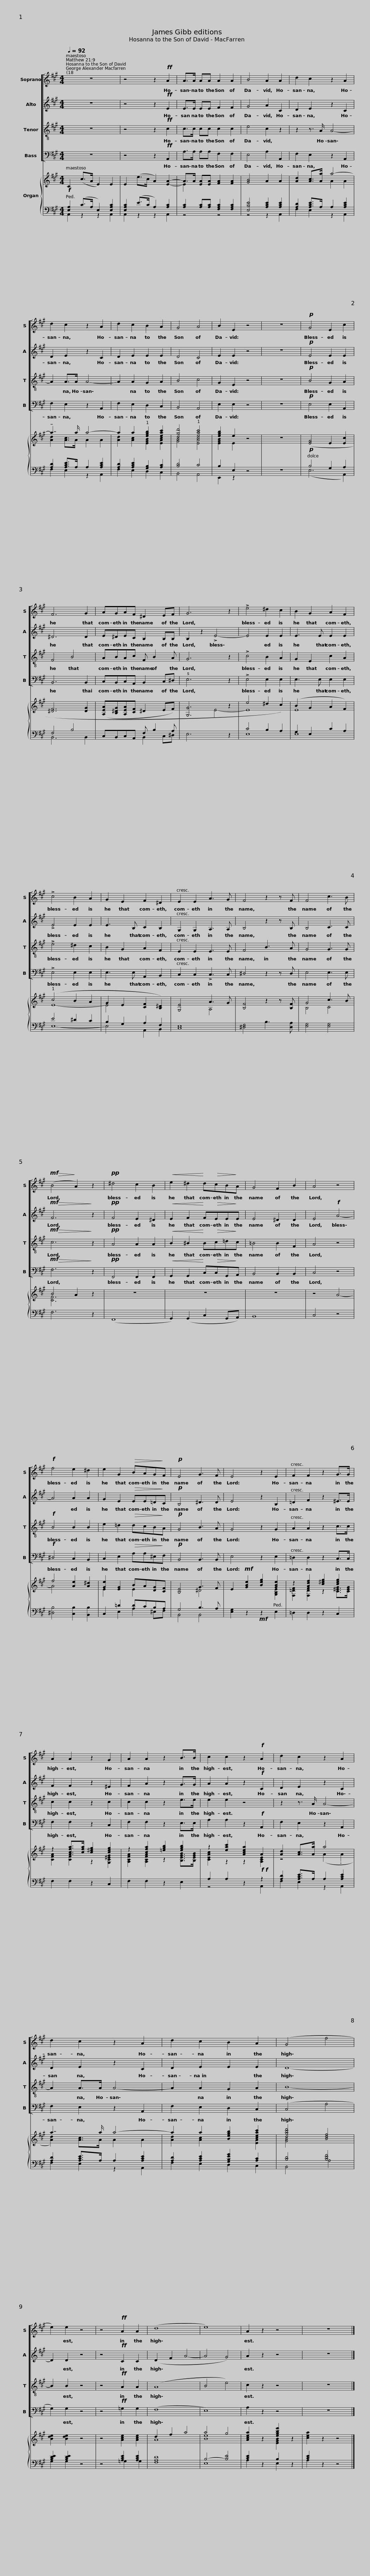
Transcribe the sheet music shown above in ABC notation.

X:1
%%score [ 1 2 3 4 ] { ( 5 6 ) | ( 7 8 ) }
L:1/8
Q:1/4=92
M:4/4
I:linebreak $
K:A
V:1 treble
V:2 treble
V:3 treble-8
V:4 bass
V:5 treble
V:6 treble
V:7 bass
V:8 bass
V:1
 z8 | z4 z2!ff! A2 | A>A AA A2 A2 | B4 A2 A2 | d2 c2 z2 A2 |$ %5
 d2 c2 z2 A2 | d2 c2 B2 A2 | G4 A4 | B2 E2 z4 | z8 | %10
!p! G4 E2 c2 |$ F6 G2 | AGAF ^D2 EF | G6 z2 | !>!e4 ^d2 c2 | %15
 B2 G2 A2 F2 |$ !>!c4 B2 A2 | G2 E2 F2 ^D2 | E2 E2 A3 G | F4 z2 z F | %20
 F4 c3 B |!mf!!>(! (B4!>)! A2) z2 |$!pp! ^d4 c2 B2 |!<(! e2 ^d2!<)! d!>(!cB!>)!A | G4 F2 B2 | %25
 A4 z4 |!f! f4 e2 ^d2 |$ e2 G2!>(! BAG!>)!F |!p! E4 G3 F | E4 z2 E2 | %30
 F2 F2 z2 G>G |$ A2 A2 z2 G2 | A2 A2 z2 B>B | c2 c2 z2!f! A2 | d2 c2 z2 A2 | %35
 d2 c2 z2 A2 |$ d2 c2 B2 A2 | (G4 f4 | e2) e2 z4 | z4!ff! A2 A2 | %40
 (d8 | e8) | A2 z2 z4 | z8 |] %44
V:2
 z8 | z4 z2!ff! E2 | E>E EE F2 F2 | G4 A2 C2 | D2 E2 z2 C2 |$ %5
 D2 E2 z2 C2 | D2 E2 E2 E2 | D4 C4 | E2 E2 z4 | z8 | %10
!p! E4 E2 E2 |$ ^D6 D2 | E^DEC B,2 B,B, | B,2 z2 !>!E4- | E4 E2 E2 | %15
 E3 E E2 E2 |$ !>!E4 E2 E2 | E3 B, C2 B,2 | G,2 G,2 A,3 A, | B,4 z2 z B, | %20
 B,4 C3 C |!mf!!>(! F6!>)! z2 |$!pp! F4 E2 ^D2 |!<(! E2 F2!<)! F!>(!EE!>)!E | E4 ^D2 D2 | %25
 E4!f! A4- | A4 A2 A2 |$ G2 E2!>(! EE!courtesy!=D!>)!C |!p! B,4 ^D3 D | E4 z2 B,2 | %30
 =D2 F2 z2 ^E>E |$ F2 F2 z2 ^E2 | F2 A2 z2 G>G | A2 A2 z2!f! C2 | D2 E2 z2 C2 | %35
 D2 E2 z2 C2 |$ D2 E2 E2 E2 | D8- | D2 D2 z4 | z4!ff! C2 C2 | %40
 (D2 F2 A4- | A4 G4) | A2 z2 z4 | z8 |] %44
V:3
 z8 | z4 z2!ff! c2 | c>c cc c2 c2 | e4 c2 z2 | z2 z3/2 A/ A4- |$ %5
 A2 A>A A4- | A2 A2 G2 A2 | B4 c4 | G2 E2 z4 | z8 | %10
!p! B4 G2 A2 |$ F4 B4 | ABAc F B2 A | G6 z2 | !>!c4 B2 A2 | %15
 G2 E2 c2 A2 |$ !>!e4 ^d2 c2 | B2 G2 A2 F2 | E2 E2 E3 E | F4 B3 A | %20
 G4 G3 G |!mf!!>(! c6!>)! z2 |$!pp! A4 A2 A2 |!<(! B2 ^B2!<)! B!>(!c!courtesy!=d!>)!c | !courtesy!=B4 B2 F2 | %25
 A4 z4 |!f! B4 B2 B2 |$ e2 !courtesy!=d2!>(! dcB!>)!A |!p! G4 B3 A | G4 z2 G2 | %30
 A2 A2 z2 c>c |$ c2 c2 z2 c2 | c2 c2 z2 e>e | e2 e2 z4 | z2 z3/2 A/ A4- | %35
 A2 A>A A4- |$ A2 A2 G2 A2 | B8- | B2 B2 z4 | z4!ff! A2 A2 | %40
 (A8 | B4 e4) | c2 z2 z4 | z8 |] %44
V:4
 z8 | z4 z2!ff! A,,2 | A,>A, A,A, F,2 F,2 | E,4 A,2 A,,2 | F,2 E,2 z2 A,,2 |$ %5
 F,2 E,2 z2 A,,2 | F,2 E,2 D,2 C,2 | B,,4 A,,4 | E,2 E,2 z4 | z8 | %10
!p! E,4 E,2 A,,2 |$ B,,6 B,,2 | C,B,,C,A,, B,,2 C,^D, | E,6 z2 | !>!E,4 E,2 E,2 | %15
 E,3 E, E,2 E,2 |$ !>!E,4 E,2 E,2 | E,3 E, A,,2 B,,2 | C,2 C,2 !>!C,3 C, | ^D,4 z2 z D, | %20
 E,4 E,3 E, |!mf!!>(! F,6!>)! z2 |$!pp! F,,4 F,,2 F,,2 |!<(! G,,2 G,,2!<)! C,!>(!C,G,,!>)!A,, | B,,4 B,,2 B,,2 | %25
 C,4 z4 |!f! ^D,4 C,2 B,,2 |$ C,2 E,2!>(! A,A,^E,!>)!F, |!p! B,,4 B,,3 B,, | E,4 z2 E,2 | %30
 =D,2 D,2 z2 C,>C, |$ F,2 F,2 z2 C,2 | F,2 F,2 z2 E,>E, | A,2 A,2 z2!f! A,,2 | F,2 E,2 z2 A,,2 | %35
 F,2 E,2 z2 A,,2 |$ F,2 E,2 D,2 C,2 | (C,4 A,4 | G,2) G,2 z4 | z4!ff! =G,2 G,2 | %40
 (F,8 | E,8) | A,2 z2 z4 | z8 |] %44
V:5
!f! C2 (c>A E2) E2 | E2 (e>c A2) [EA]2- | A>A [EA][EA] [FA]2 [FA]2 | [GB]4 A2 A2 | [Ad]2 [Ac]>[Aa] a4- |$ %5
 !tenuto!a7/2 a/ a4- | a2 a2 [egb]2 [eac']2 | [dgd']4 [eac']4 | [egb]2 e2 z4 | z8 | %10
!p! ([EG]4 E2 [Ec]2 |$ [^DF]6 [DG]2 | ([A,EA][B,^DG][A,EA][CF] !courtesy!^D2 EF) | [G,G]6 z2 | e4 ^d2 c2) | %15
 (B2 G2 A2 F2) |$ (c4 B2 A2 | G2 E2 [CF]2 [B,^D]2) | [G,E]4 A3 G | [B,F]4 z2 z [B,F] | %20
 G4 c3 B | B4 A2 z2 |$ z8 | z8 | z8 | %25
 x8 | f4 [Ae]2 [A^d]2 |$ [Ge]2 [EG]2 BA[DG][CF] | [B,E]4 G3 F | E2!mf! [GBe]2 [Beg]2 [GBe]2 | %30
 z2 [Adf]2 [c^eg]2 [ceg]2 |$ z2 [Acfa]>[cfa] [c^eg]2 [ceg]2 | z2 [cfa]2 [!courtesy!=egb]2 [egb]2 | z2 [eac']2 [Acea]2 A2 | [Ad]2 [Ac]>[Aa] a4 | %35
 a7/2 a/ a4- |$ a2 a2 [Begb]2 [ceac']2 | [dgbd']4 [Bdf]4 | [Bde]2 [Bde]2 z4 | z4 [Ace]2 [Ace]2 | %40
 d2 f2 a4 | a4 g4 | [Acea]2 z2 [egbe']2 z2 | [cea]2 z2 z4 |] %44
V:6
 x4 x4 | x4 x4 | E2 x2 x4 | x8 | x4 A2 A2 |$ %5
 [Ad]2 [Ac]>A A2 A2 | [Ad]2 [Ac]2 [EGB]2 [EAc]2 | [GB]4 [EAc]4 | [EGB]2 E2 z4 | x4 x4 | %10
 x4 x4 |$ x4 x4 | x4 x4 | x4 E4- | E8 | %15
 E8 |$ E8- | E4 x4 | x4 A,4 | x4 x4 | %20
 B,4 C4 | [CF]6 x2 |$ x4 x4 | x4 x4 | x4 x4 | %25
 z4 A4- | A4 x4 |$ E2 x2 E2 x2 | x4 ^D4 | x4 x2 [G,B,E]2 | %30
 [F,!courtesy!=DF]2 [F,DF]2 z2 [C^EG]>[CEG] |$ [CFA]2 [CF]2 z2 [G,C^EG]2 | [A,CFA]2 [A,CFA]2 z2 [B,EGB]>[B,EGB] | [CEAc]2 z2 z2 [A,CE]2 | z4 (A2 .A2 | %35
 [Ad]2) [Ac]>A A2 A2 |$ [Ad]2 [Ac]2 x2 [EA]2 | [GB]4 x4 | x4 x4 | x4 x4 | %40
 A8 | [Be]8 | x2 z2 [EGB]2 z2 | x4 x4 |] %44
V:7
 [E,A,]2 (C>A, E,2) [E,A,C]2 | [E,A,C]2 (E>C A,2) [A,C]2 | [A,C]2 [A,C][A,C] [F,A,C]2 [F,A,C]2 | [E,B,E]4 [A,CE]2 [A,CE]2 | [A,D]2 [A,CE]>A, A,2 [A,CE]2 |$ %5
 [A,D]2 [A,CE]>A, A,2 [A,CE]2 | [A,D]2 [A,CE]2 [G,B,]2 [A,C]2 | [B,D]4 C4 | B,2 E,2 z4 | z8 | %10
 B,4 G,2 A,2 |$ F,4 B,4 | C,B,,C,A,, F, B,2 A, | E,6 z2 | C4 B,2 A,2 | %15
 G,2 E,2 C2 A,2 |$ E4 ^D2 C2 | B,2 G,2 A,2 F,2 | E,8 | [^D,F,]4 B,3 [D,A,] | %20
 [E,G,]4 [E,G,]4 | F,6 z2 |$ (F,,8 | G,,2) (G,,2 C,2 G,,A,,) | B,,8 | %25
 C,4 z4 | [^D,B,]4 [C,B,]2 [B,,B,]2 |$ C,2 !courtesy!=D2 DCB,A, | G,4 B,3 A, | [E,G,]2 z2!mf! z2 E,2 | %30
 !courtesy!=D,2 D,2 z2 C,2 |$ x8 | x8 | A,2 A,2 x2!f!!f! z2 | [A,D]2 [A,CE]>A, A,2 [A,CE]2 | %35
 [A,D]2 [A,CE]>A, A,2 [A,CE]2 |$ [A,D]2 [A,CE]2 [G,B,EG]2 [A,C]2 | [B,D]4 [B,DF]4 | [B,DE]2 [B,DE]2 z4 | z4 [A,CE]2 [A,CE]2 | %40
 [A,D]8 | B,4- [B,E]4 | [CE]2 z2 B,2 z2 | [CE]2 z2 z4 |] %44
V:8
 A,,2 z2 z2 A,,2 | A,,2 z2 z2 A,,2 | z4 z4 | z4 z2 A,,2 | F,2 E,2 z2 A,,2 |$ %5
 F,2 E,2 z2 A,,2 | F,2 E,2 D,2 C,2 | B,,4 A,,4 | E,,2 z2 z4 | x4 x4 | %10
 (E,6 A,,2) |$ B,,6 B,,2 | x4 B,,2 C,^D, | x4 x4 | E,8 | %15
 E,8 |$ E,8- | E,4 A,,2 B,,2 | C,8 | x8 | %20
 x8 | x8 |$ x8 | x8 | x8 | %25
 x4 x4 | x4 x4 |$ x2 E,2 A,2 ^E,F, | B,,4 B,,4 | x8 | %30
 x8 |$ F,2 F,2 z2 C,2 | F,2 F,2 z2 E,2 | z4 z2 A,,2 | F,2 E,2 z2 A,,2 | %35
 F,2 E,2 z2 A,,2 |$ F,2 E,2 D,2 C,2 | B,,4 A,4 | G,2 G,2 z4 | z4 =G,2 G,2 | %40
 F,8 | E,8 | A,2 z2 E,2 z2 | A,2 z2 z4 |] %44
